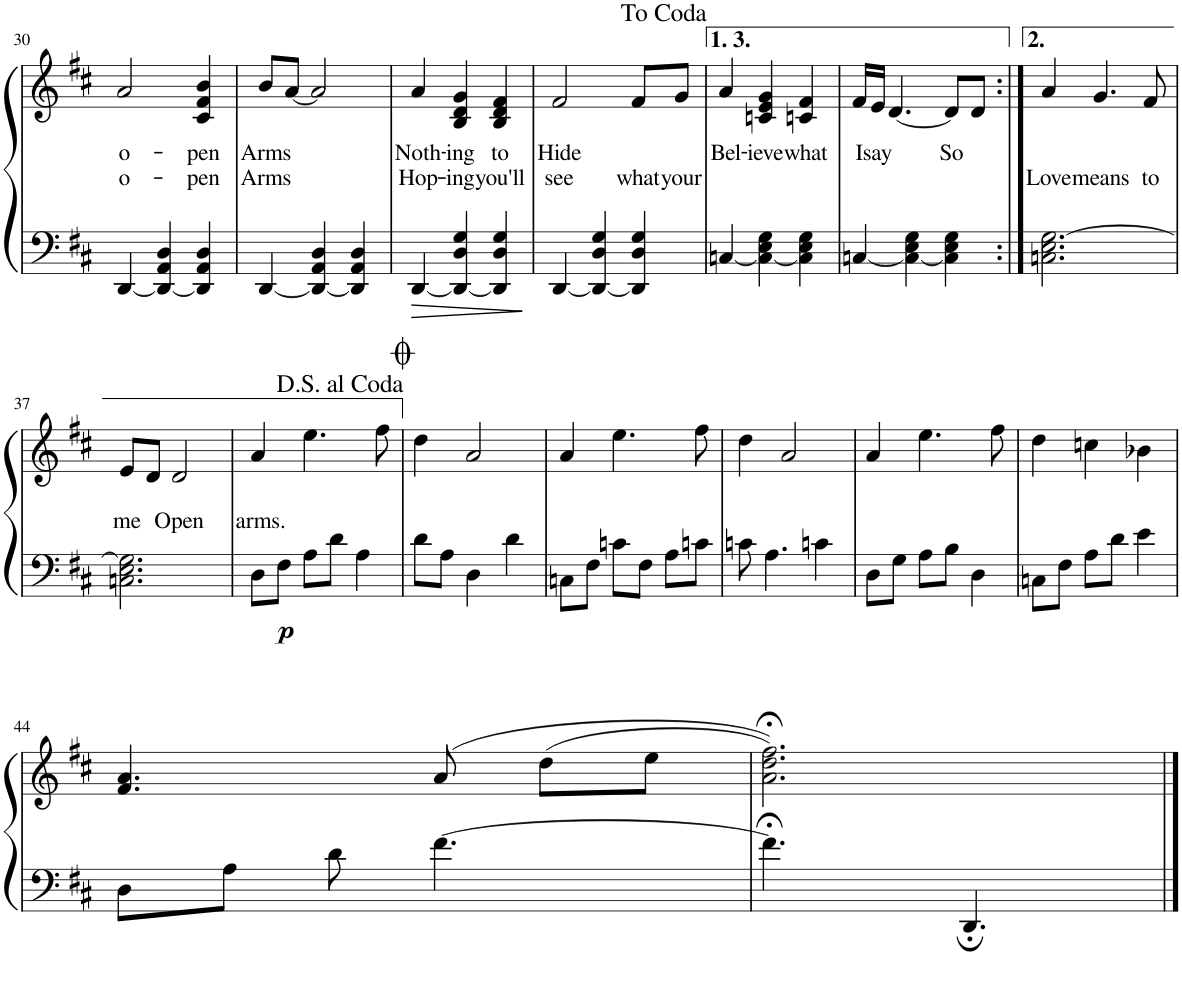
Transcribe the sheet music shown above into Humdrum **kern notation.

**kern	**kern	**text	**text	**dynam
*part1	*part1	*part1	*part1	*part1
*staff2	*staff1	*staff1	*staff1	*staff1/2
*I"Piano	*	*	*	*
*I'Pno.	*	*	*	*
!!LO:PB:g=z
*clefF4	*clefG2	*	*	*
*k[f#c#]	*k[f#c#]	*	*	*
*M3/4	*M3/4	*	*	*
=30	=30	=30	=30	=30
!	!	!LO:LY:b	!LO:LY:b	!
[4DD/	2a/	o-	o-	.
4DD/_ 4AA/ 4D/	.	.	.	.
!	!	!LO:LY:b	!LO:LY:b	!
4DD/] 4AA/ 4D/	4c#/ 4f#/ 4b/	-pen	-pen	.
=31	=31	=31	=31	=31
!	!	!LO:LY:b	!LO:LY:b	!
[4DD/	8b/L	Arms	Arms	.
.	[8a/J	.	.	.
4DD/_ 4AA/ 4D/	2a/]	.	.	.
4DD/] 4AA/ 4D/	.	.	.	.
=32	=32	=32	=32	=32
!	!	!LO:LY:b	!LO:LY:b	!
[4DD/	4a/	Noth-	Hop-	.
!	!	!LO:LY:b	!LO:LY:b	!
4DD/_ 4D/ 4G/	4B/ 4d/ 4g/	-ing	-ing	.
!	!	!LO:LY:b	!LO:LY:b	!
4DD/] 4D/ 4G/	4B/ 4d/ 4f#/	to	you'll	.
=33	=33	=33	=33	=33
!	!	!LO:LY:b	!LO:LY:b	!
[4DD/	2f#/	Hide	see	.
4DD/_ 4D/ 4G/	.	.	.	.
!	!	!	!LO:LY:b	!
4DD/] 4D/ 4G/	8f#/L	.	what	.
!	!	!	!LO:LY:b	!
.	8g/J	.	your	.
=34	=34	=34	=34	=34
!	!	!LO:LY:b	!	!
[<4Cn/	4a/	Bel-	.	.
!	!	!LO:LY:b	!	!
4C\_ 4E\ 4G\	4cn/ 4e/ 4g/	-ieve	.	.
!	!	!LO:LY:b	!	!
4C\] 4E\ 4G\	4cn/ 4f#/	what	.	.
=35	=35	=35	=35	=35
!	!	!LO:LY:b	!	!
[<4Cn/	16f#/LL	I	.	.
!	!	!LO:LY:b	!	!
.	16e/JJ	say	.	.
.	[4.d/	.	.	.
4C\_ 4E\ 4G\	.	.	.	.
!	!	!LO:LY:b	!	!
4C\] 4E\ 4G\	8d/L]	So	.	.
.	8d/J	.	.	.
=36:|!	=36:|!	=36:|!	=36:|!	=36:|!
!	!	!	!LO:LY:b	!
2.Cn\ 2.E\ [2.G\	4a/	.	Love	.
!	!	!	!LO:LY:b	!
.	4.g/	.	means	.
!	!	!	!LO:LY:b	!
.	8f#/	.	to	.
!!LO:LB:g=z
=37	=37	=37	=37	=37
!	!	!	!LO:LY:b	!
2.Cn\ 2.E\ 2.G\]	8e/L	.	me	.
.	8d/J	.	.	.
!	!	!	!LO:LY:b	!
.	2d/	.	Open	.
=38	=38	=38	=38	=38
!	!	!	!LO:LY:b	!
8D\L	4a/	.	arms.	.
!	!	!	!	!LO:DY:b=2
8F#\J	.	.	.	p
8A\L	4.ee\	.	.	.
8d\J	.	.	.	.
4A\	.	.	.	.
.	8ff#\	.	.	.
=39	=39	=39	=39	=39
8d\L	4dd\	.	.	.
8A\J	.	.	.	.
4D\	2a/	.	.	.
4d\	.	.	.	.
=40	=40	=40	=40	=40
8Cn\L	4a/	.	.	.
8F#\J	.	.	.	.
8cn\L	4.ee\	.	.	.
8F#\J	.	.	.	.
8A\L	.	.	.	.
8cn\J	8ff#\	.	.	.
=41	=41	=41	=41	=41
8cn\	4dd\	.	.	.
4.A\	.	.	.	.
.	2a/	.	.	.
4cn\	.	.	.	.
=42	=42	=42	=42	=42
8D\L	4a/	.	.	.
8G\J	.	.	.	.
8A\L	4.ee\	.	.	.
8B\J	.	.	.	.
4D\	.	.	.	.
.	8ff#\	.	.	.
=43	=43	=43	=43	=43
8Cn\L	4dd\	.	.	.
8F#\J	.	.	.	.
8A\L	4ccn\	.	.	.
8d\J	.	.	.	.
4e\	4b-X\	.	.	.
!!LO:LB:g=z
=44	=44	=44	=44	=44
8D\L	4.f#/ 4.a/	.	.	.
8A\J	.	.	.	.
8d\	.	.	.	.
[4.f#\	(8a/	.	.	.
.	(8dd\L	.	.	.
.	8ee\J	.	.	.
=45	=45	=45	=45	=45
4.f#;<\]	2.a\;< 2.dd\;< 2.ff#\;<))	.	.	.
4.DD;/	.	.	.	.
==	==	==	==	==
*-	*-	*-	*-	*-
